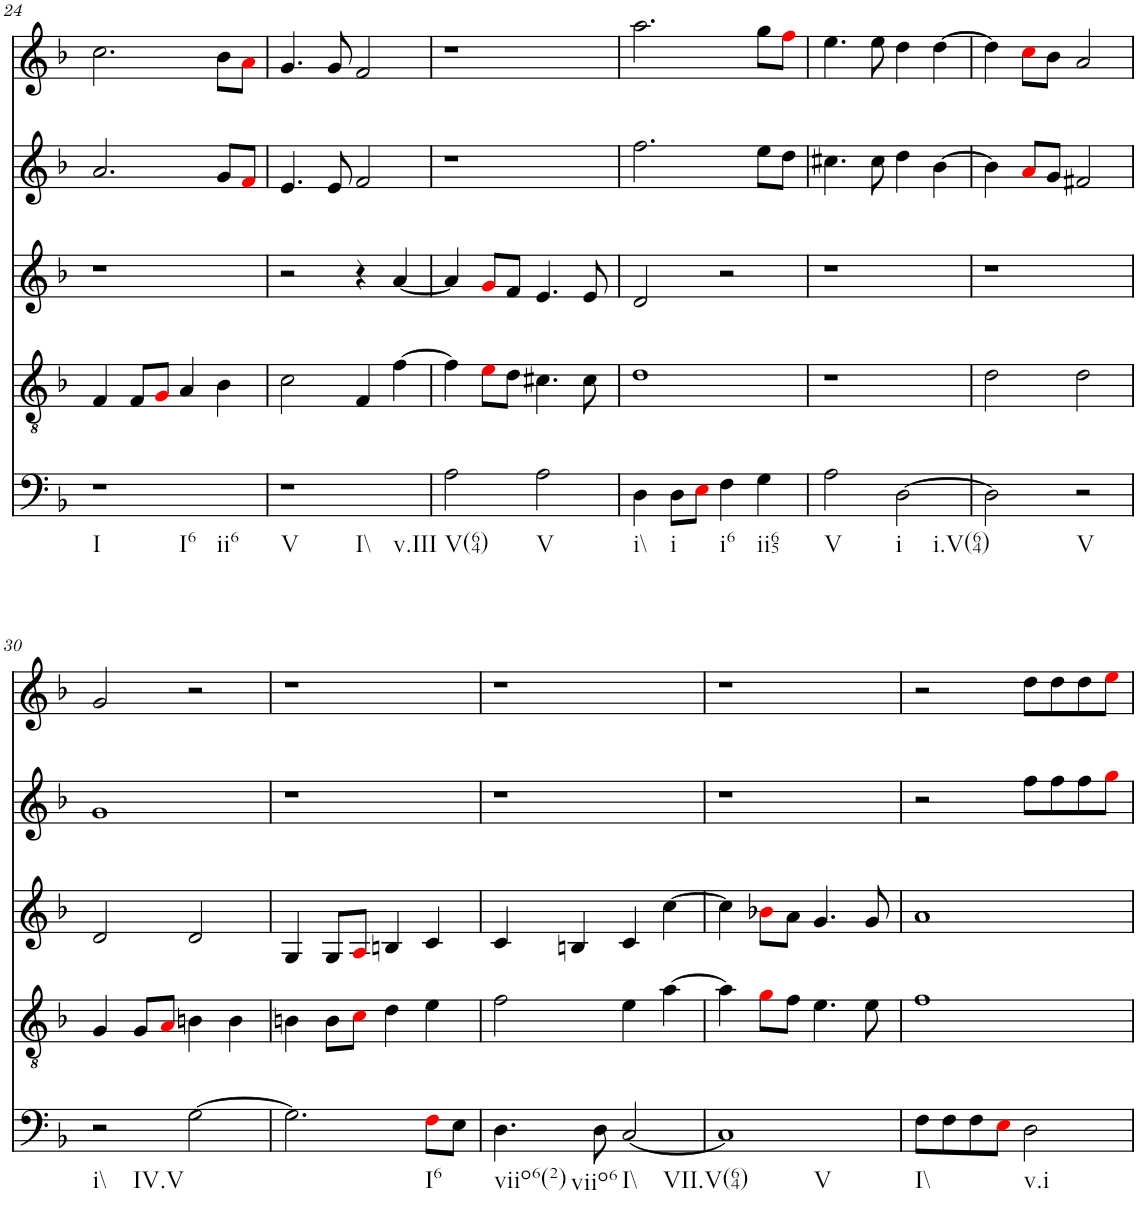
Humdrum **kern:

**kern	**kern	**kern	**kern	**kern
*part5	*part4	*part3	*part2	*part1
*staff5	*staff4	*staff3	*staff2	*staff1
*I"vox	*I"vox	*I"vox	*I"vox	*I"vox
!!LO:PB:g=z
*clefF4	*clefGv2	*clefG2	*clefG2	*clefG2
*k[b-]	*k[b-]	*k[b-]	*k[b-]	*k[b-]
*M4/4	*M4/4	*M4/4	*M4/4	*M4/4
=24	=24	=24	=24	=24
!LO:TX:b:t=I	!	!	!	!
!LO:TX:b:t=I6	!	!	!	!
!LO:TX:b:t=ii6	!	!	!	!
1r	4F/	1r	2.a/	2.cc\
.	8F/L	.	.	.
.	8Gi/J	.	.	.
.	4A/	.	.	.
.	4B-\	.	8g/L	8b-\L
.	.	.	8fi/J	8ai\J
=25	=25	=25	=25	=25
!LO:TX:b:t=V	!	!	!	!
!LO:TX:b:t=I\\	!	!	!	!
!LO:TX:b:t=v.III	!	!	!	!
1r	2c\	2r	4.e/	4.g/
.	.	.	8e/	8g/
.	4F/	4r	2f/	2f/
.	[4f\	[4a/	.	.
=26	=26	=26	=26	=26
!LO:TX:b:t=V(64)	!	!	!	!
2A\	4f\]	4a/]	1r	1r
.	8ei\L	8gi/L	.	.
.	8d\J	8f/J	.	.
!LO:TX:b:t=V	!	!	!	!
2A\	4.c#X\	4.e/	.	.
.	8c#\	8e/	.	.
=27	=27	=27	=27	=27
!LO:TX:b:t=i\\	!	!	!	!
4D\	1d	2d/	2.ff\	2.aa\
!LO:TX:b:t=i	!	!	!	!
8D\L	.	.	.	.
8Ei\J	.	.	.	.
!LO:TX:b:t=i6	!	!	!	!
4F\	.	2r	.	.
!LO:TX:b:t=ii65	!	!	!	!
4G\	.	.	8ee\L	8gg\L
.	.	.	8dd\J	8ffi\J
=28	=28	=28	=28	=28
!LO:TX:b:t=V	!	!	!	!
2A\	1r	1r	4.cc#X\	4.ee\
.	.	.	8cc#\	8ee\
!LO:TX:b:t=i	!	!	!	!
!LO:TX:b:t=i.V(64)	!	!	!	!
[2D\	.	.	4dd\	4dd\
.	.	.	[4b-\	[4dd\
=29	=29	=29	=29	=29
2D\]	2d\	1r	4b-\]	4dd\]
.	.	.	8ai/L	8cci\L
.	.	.	8g/J	8b-\J
!LO:TX:b:t=V	!	!	!	!
2r	2d\	.	2f#X/	2a/
!!LO:LB:g=z
=30	=30	=30	=30	=30
!LO:TX:b:t=i\\	!	!	!	!
!LO:TX:b:t=IV.V	!	!	!	!
2r	4G/	2d/	1g	2g/
.	8G/L	.	.	.
.	8Ai/J	.	.	.
[2G\	4Bn\	2d/	.	2r
.	4B\	.	.	.
=31	=31	=31	=31	=31
2.G\]	4Bn\	4G/	1r	1r
.	8B\L	8G/L	.	.
.	8ci\J	8Ai/J	.	.
.	4d\	4Bn/	.	.
!LO:TX:b:t=I6	!	!	!	!
8Fi\L	4e\	4c/	.	.
8E\J	.	.	.	.
=32	=32	=32	=32	=32
!LO:TX:b:t=viio6(2)	!	!	!	!
!LO:TX:b:t=viio6	!	!	!	!
4.D\	2f\	4c/	1r	1r
.	.	4Bn/	.	.
8D\	.	.	.	.
!LO:TX:b:t=I\\	!	!	!	!
!LO:TX:b:t=VII.V(64)	!	!	!	!
[2C/	4e\	4c/	.	.
.	[4a\	[4cc\	.	.
=33	=33	=33	=33	=33
!LO:TX:b:t=V	!	!	!	!
1C]	4a\]	4cc\]	1r	1r
.	8gi\L	8b-Xi\L	.	.
.	8f\J	8a\J	.	.
.	4.e\	4.g/	.	.
.	8e\	8g/	.	.
=34	=34	=34	=34	=34
!LO:TX:b:t=I\\	!	!	!	!
8F\L	1f	1a	2r	2r
8F\	.	.	.	.
8F\	.	.	.	.
8Ei\J	.	.	.	.
!LO:TX:b:t=v.i	!	!	!	!
2D\	.	.	8ff\L	8dd\L
.	.	.	8ff\	8dd\
.	.	.	8ff\	8dd\
.	.	.	8ggi\J	8eei\J
=	=	=	=	=
*-	*-	*-	*-	*-
